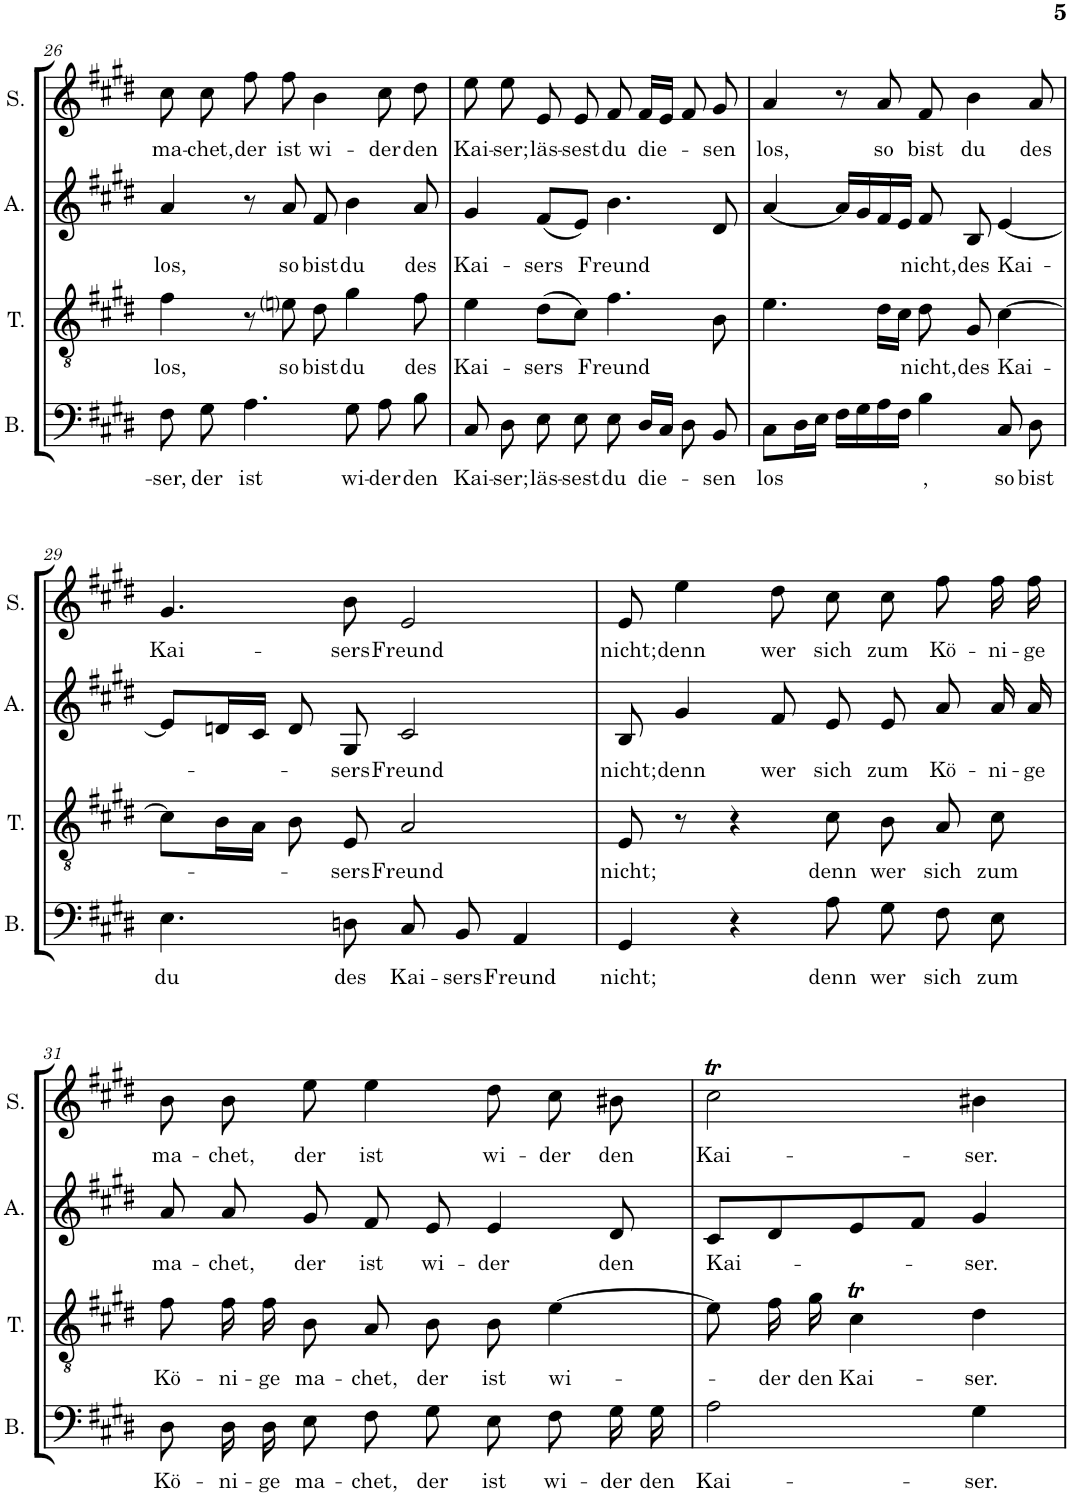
**kern	**text	**kern	**text	**kern	**text	**kern	**text
*part4	*part4	*part3	*part3	*part2	*part2	*part1	*part1
*staff4	*staff4	*staff3	*staff3	*staff2	*staff2	*staff1	*staff1
*I"Basso	*	*I"Tenore	*	*I"Alto	*	*I"Soprano	*
*I'B.	*	*I'T.	*	*I'A.	*	*I'S.	*
!!LO:PB:g=z
*clefF4	*	*clefGv2	*	*clefG2	*	*clefG2	*
*k[f#c#g#d#]	*	*k[f#c#g#d#]	*	*k[f#c#g#d#]	*	*k[f#c#g#d#]	*
*E:	*	*E:	*	*E:	*	*E:	*
*M4/4	*	*M4/4	*	*M4/4	*	*M4/4	*
=26	=26	=26	=26	=26	=26	=26	=26
!	!LO:LY:b	!	!LO:LY:b	!	!LO:LY:b	!	!LO:LY:b
8F#\	-ser,	4f#\	los,	4a/	los,	8cc#\	ma-
!	!LO:LY:b	!	!	!	!	!	!LO:LY:b
8G#\	der	.	.	.	.	8cc#\	-chet,
!	!LO:LY:b	!	!	!	!	!	!LO:LY:b
4.A\	ist	8r	.	8r	.	8ff#\	der
!	!	!	!LO:LY:b	!	!LO:LY:b	!	!LO:LY:b
.	.	8eni\	so	8a/	so	8ff#\	ist
!	!	!	!LO:LY:b	!	!LO:LY:b	!	!LO:LY:b
.	.	8d#\	bist	8f#/	bist	4b\	wi-
!	!LO:LY:b	!	!LO:LY:b	!	!LO:LY:b	!	!
8G#\	wi-	4g#\	du	4b\	du	.	.
!	!LO:LY:b	!	!	!	!	!	!LO:LY:b
8A\	-der	.	.	.	.	8cc#\	-der
!	!LO:LY:b	!	!LO:LY:b	!	!LO:LY:b	!	!LO:LY:b
8B\	den	8f#\	des	8a/	des	8dd#\	den
=27	=27	=27	=27	=27	=27	=27	=27
!	!LO:LY:b	!	!LO:LY:b	!	!LO:LY:b	!	!LO:LY:b
8C#/	Kai-	4e\	Kai-	4g#/	Kai-	8ee\	Kai-
!	!LO:LY:b	!	!	!	!	!	!LO:LY:b
8D#\	-ser;	.	.	.	.	8ee\	-ser;
!	!LO:LY:b	!	!LO:LY:b	!	!LO:LY:b	!	!LO:LY:b
8E\	läs-	(>8d#\L	-sers	(<8f#/L	-sers	8e/	läs-
!	!LO:LY:b	!	!	!	!	!	!LO:LY:b
8E\	-sest	8c#\J)	.	8e/J)	.	8e/	-sest
!	!LO:LY:b	!	!LO:LY:b	!	!LO:LY:b	!	!LO:LY:b
8E\	du	4.f#\	Freund	4.b\	Freund	8f#/	du
!	!LO:LY:b	!	!	!	!	!	!LO:LY:b
16D#/LL	die-	.	.	.	.	16f#/LL	die-
16C#/JJ	.	.	.	.	.	16e/JJ	.
8D#\	.	.	.	.	.	8f#/	.
!	!LO:LY:b	!	!	!	!	!	!LO:LY:b
8BB/	-sen	8B\	.	8d#/	.	8g#/	-sen
=28	=28	=28	=28	=28	=28	=28	=28
!	!LO:LY:b	!	!	!	!	!	!LO:LY:b
8C#\L	los	4.e\	.	[4a/	.	4a/	los,
16D#\L	.	.	.	.	.	.	.
16E\JJ	.	.	.	.	.	.	.
16F#\LL	.	.	.	16a/LL]	.	8r	.
16G#\	.	.	.	16g#/	.	.	.
!	!	!	!	!	!	!	!LO:LY:b
16A\	.	16d#\LL	.	16f#/	.	8a/	so
16F#\JJ	.	16c#\JJ	.	16e/JJ	.	.	.
!	!LO:LY:b	!	!LO:LY:b	!	!LO:LY:b	!	!LO:LY:b
4B\	,	8d#\	nicht,	8f#/	nicht,	8f#/	bist
!	!	!	!LO:LY:b	!	!LO:LY:b	!	!LO:LY:b
.	.	8G#/	des	8B/	des	4b\	du
!	!LO:LY:b	!	!LO:LY:b	!	!LO:LY:b	!	!
8C#/	so	[4c#\	Kai-	[4e/	Kai-	.	.
!	!LO:LY:b	!	!	!	!	!	!LO:LY:b
8D#\	bist	.	.	.	.	8a/	des
!!LO:LB:g=z
=29	=29	=29	=29	=29	=29	=29	=29
!	!LO:LY:b	!	!	!	!	!	!LO:LY:b
4.E\	du	8c#\L]	.	8e/L]	.	4.g#/	Kai-
.	.	16B\L	.	16dn/L	.	.	.
.	.	16A\JJ	.	16c#/JJ	.	.	.
.	.	8B\	.	8d/	.	.	.
!	!LO:LY:b	!	!LO:LY:b	!	!LO:LY:b	!	!LO:LY:b
8Dn\	des	8E/	-sers	8G#/	-sers	8b\	-sers
!	!LO:LY:b	!	!LO:LY:b	!	!LO:LY:b	!	!LO:LY:b
8C#/	Kai-	2A/	Freund	2c#/	Freund	2e/	Freund
!	!LO:LY:b	!	!	!	!	!	!
8BB/	-sers	.	.	.	.	.	.
!	!LO:LY:b	!	!	!	!	!	!
4AA/	Freund	.	.	.	.	.	.
=30	=30	=30	=30	=30	=30	=30	=30
!	!LO:LY:b	!	!LO:LY:b	!	!LO:LY:b	!	!LO:LY:b
4GG#/	nicht;	8E/	nicht;	8B/	nicht;	8e/	nicht;
!	!	!	!	!	!LO:LY:b	!	!LO:LY:b
.	.	8r	.	4g#/	denn	4ee\	denn
4r	.	4r	.	.	.	.	.
!	!	!	!	!	!LO:LY:b	!	!LO:LY:b
.	.	.	.	8f#/	wer	8dd#\	wer
!	!LO:LY:b	!	!LO:LY:b	!	!LO:LY:b	!	!LO:LY:b
8A\	denn	8c#\	denn	8e/	sich	8cc#\	sich
!	!LO:LY:b	!	!LO:LY:b	!	!LO:LY:b	!	!LO:LY:b
8G#\	wer	8B\	wer	8e/	zum	8cc#\	zum
!	!LO:LY:b	!	!LO:LY:b	!	!LO:LY:b	!	!LO:LY:b
8F#\	sich	8A/	sich	8a/	Kö-	8ff#\	Kö-
!	!LO:LY:b	!	!LO:LY:b	!	!LO:LY:b	!	!LO:LY:b
8E\	zum	8c#\	zum	16a/	-ni-	16ff#\	-ni-
!	!	!	!	!	!LO:LY:b	!	!LO:LY:b
.	.	.	.	16a/	-ge	16ff#\	-ge
!!LO:LB:g=z
=31	=31	=31	=31	=31	=31	=31	=31
!	!LO:LY:b	!	!LO:LY:b	!	!LO:LY:b	!	!LO:LY:b
8D#\	Kö-	8f#\	Kö-	8a/	ma-	8b\	ma-
!	!LO:LY:b	!	!LO:LY:b	!	!LO:LY:b	!	!LO:LY:b
16D#\	-ni-	16f#\	-ni-	8a/	-chet,	8b\	-chet,
!	!LO:LY:b	!	!LO:LY:b	!	!	!	!
16D#\	-ge	16f#\	-ge	.	.	.	.
!	!LO:LY:b	!	!LO:LY:b	!	!LO:LY:b	!	!LO:LY:b
8E\	ma-	8B\	ma-	8g#/	der	8ee\	der
!	!LO:LY:b	!	!LO:LY:b	!	!LO:LY:b	!	!LO:LY:b
8F#\	-chet,	8A/	-chet,	8f#/	ist	4ee\	ist
!	!LO:LY:b	!	!LO:LY:b	!	!LO:LY:b	!	!
8G#\	der	8B\	der	8e/	wi-	.	.
!	!LO:LY:b	!	!LO:LY:b	!	!LO:LY:b	!	!LO:LY:b
8E\	ist	8B\	ist	4e/	-der	8dd#\	wi-
!	!LO:LY:b	!	!LO:LY:b	!	!	!	!LO:LY:b
8F#\	wi-	[4e\	wi-	.	.	8cc#\	-der
!	!LO:LY:b	!	!	!	!LO:LY:b	!	!LO:LY:b
16G#\	-der	.	.	8d#/	den	8b#X\	den
!	!LO:LY:b	!	!	!	!	!	!
16G#\	den	.	.	.	.	.	.
=32	=32	=32	=32	=32	=32	=32	=32
!	!LO:LY:b	!	!	!	!LO:LY:b	!	!LO:LY:b
2A\	Kai-	8e\]	.	8c#/L	Kai-	2cc#T\	Kai-
!	!	!	!LO:LY:b	!	!	!	!
.	.	16f#\	-der	8d#/	.	.	.
!	!	!	!LO:LY:b	!	!	!	!
.	.	16g#\	den	.	.	.	.
!	!	!	!LO:LY:b	!	!	!	!
.	.	4c#T\	Kai-	8e/	.	.	.
.	.	.	.	8f#/J	.	.	.
!	!LO:LY:b	!	!LO:LY:b	!	!LO:LY:b	!	!LO:LY:b
4G#\	-ser.	4d#\	-ser.	4g#/	-ser.	4b#X\	-ser.
=	=	=	=	=	=	=	=
*-	*-	*-	*-	*-	*-	*-	*-
